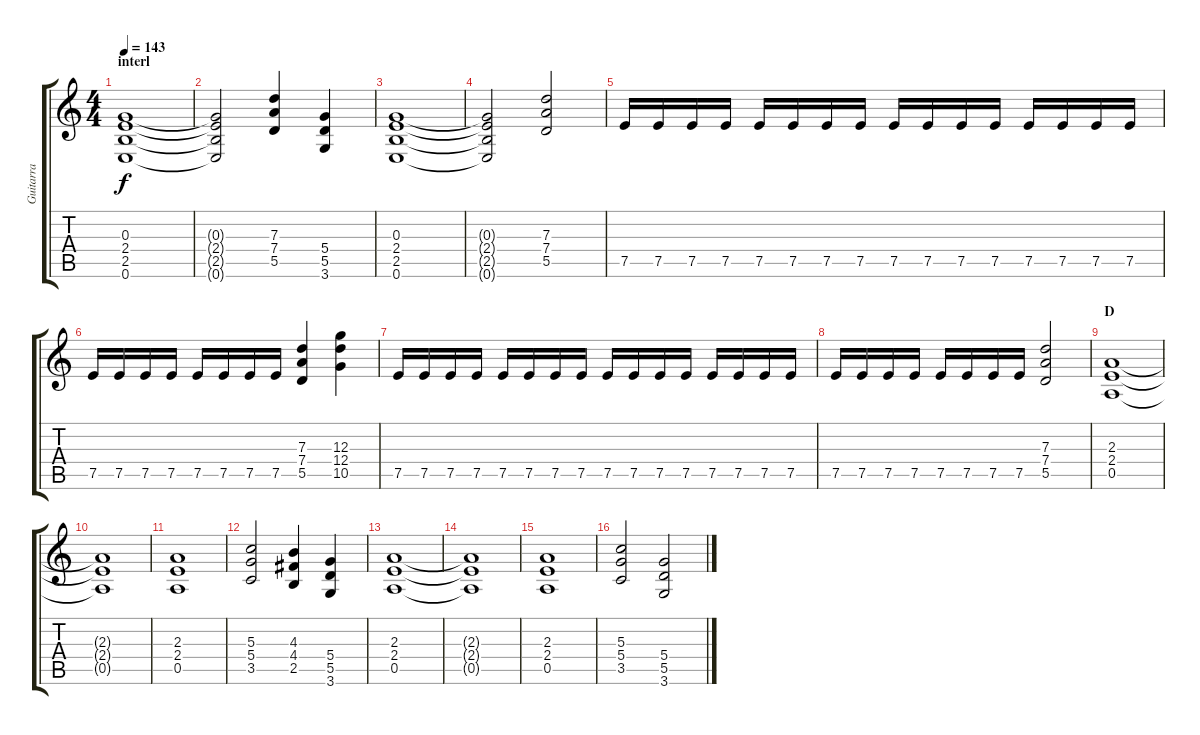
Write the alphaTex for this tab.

\track ("Guitarra" "Guitarra") {instrument distortionguitar}
\staff {score tabs}
\tuning (E4 B3 G3 D3 A2 E2) {hide}
\ts (4 4)
\section ("" "interl")
\tempo 143
\clef g2
\ks c
(0.3 2.4 2.5 0.6).1{dy f} |
(0.3{t} 2.4{t} 2.5{t} 0.6{t}).2 (7.3 7.4 5.5).4 (5.4 5.5 3.6).4 |
(0.3 2.4 2.5 0.6).1 |
(0.3{t} 2.4{t} 2.5{t} 0.6{t}).2 (7.3 7.4 5.5).2 |
7.5.16 7.5.16 7.5.16 7.5.16 7.5.16 7.5.16 7.5.16 7.5.16 7.5.16 7.5.16 7.5.16 7.5.16 7.5.16 7.5.16 7.5.16 7.5.16 |
7.5.16 7.5.16 7.5.16 7.5.16 7.5.16 7.5.16 7.5.16 7.5.16 (7.3 7.4 5.5).4 (12.3 12.4 10.5).4 |
7.5.16 7.5.16 7.5.16 7.5.16 7.5.16 7.5.16 7.5.16 7.5.16 7.5.16 7.5.16 7.5.16 7.5.16 7.5.16 7.5.16 7.5.16 7.5.16 |
7.5.16 7.5.16 7.5.16 7.5.16 7.5.16 7.5.16 7.5.16 7.5.16 (7.3 7.4 5.5).2 |
\section ("" "D")
(2.3 2.4 0.5).1 |
(2.3{t} 2.4{t} 0.5{t}).1 |
(2.3 2.4 0.5).1 |
(5.3 5.4 3.5).2 (4.3 4.4 2.5).4 (5.4 5.5 3.6).4 |
(2.3 2.4 0.5).1 |
(2.3{t} 2.4{t} 0.5{t}).1 |
(2.3 2.4 0.5).1 |
(5.3 5.4 3.5).2 (5.4 5.5 3.6).2
